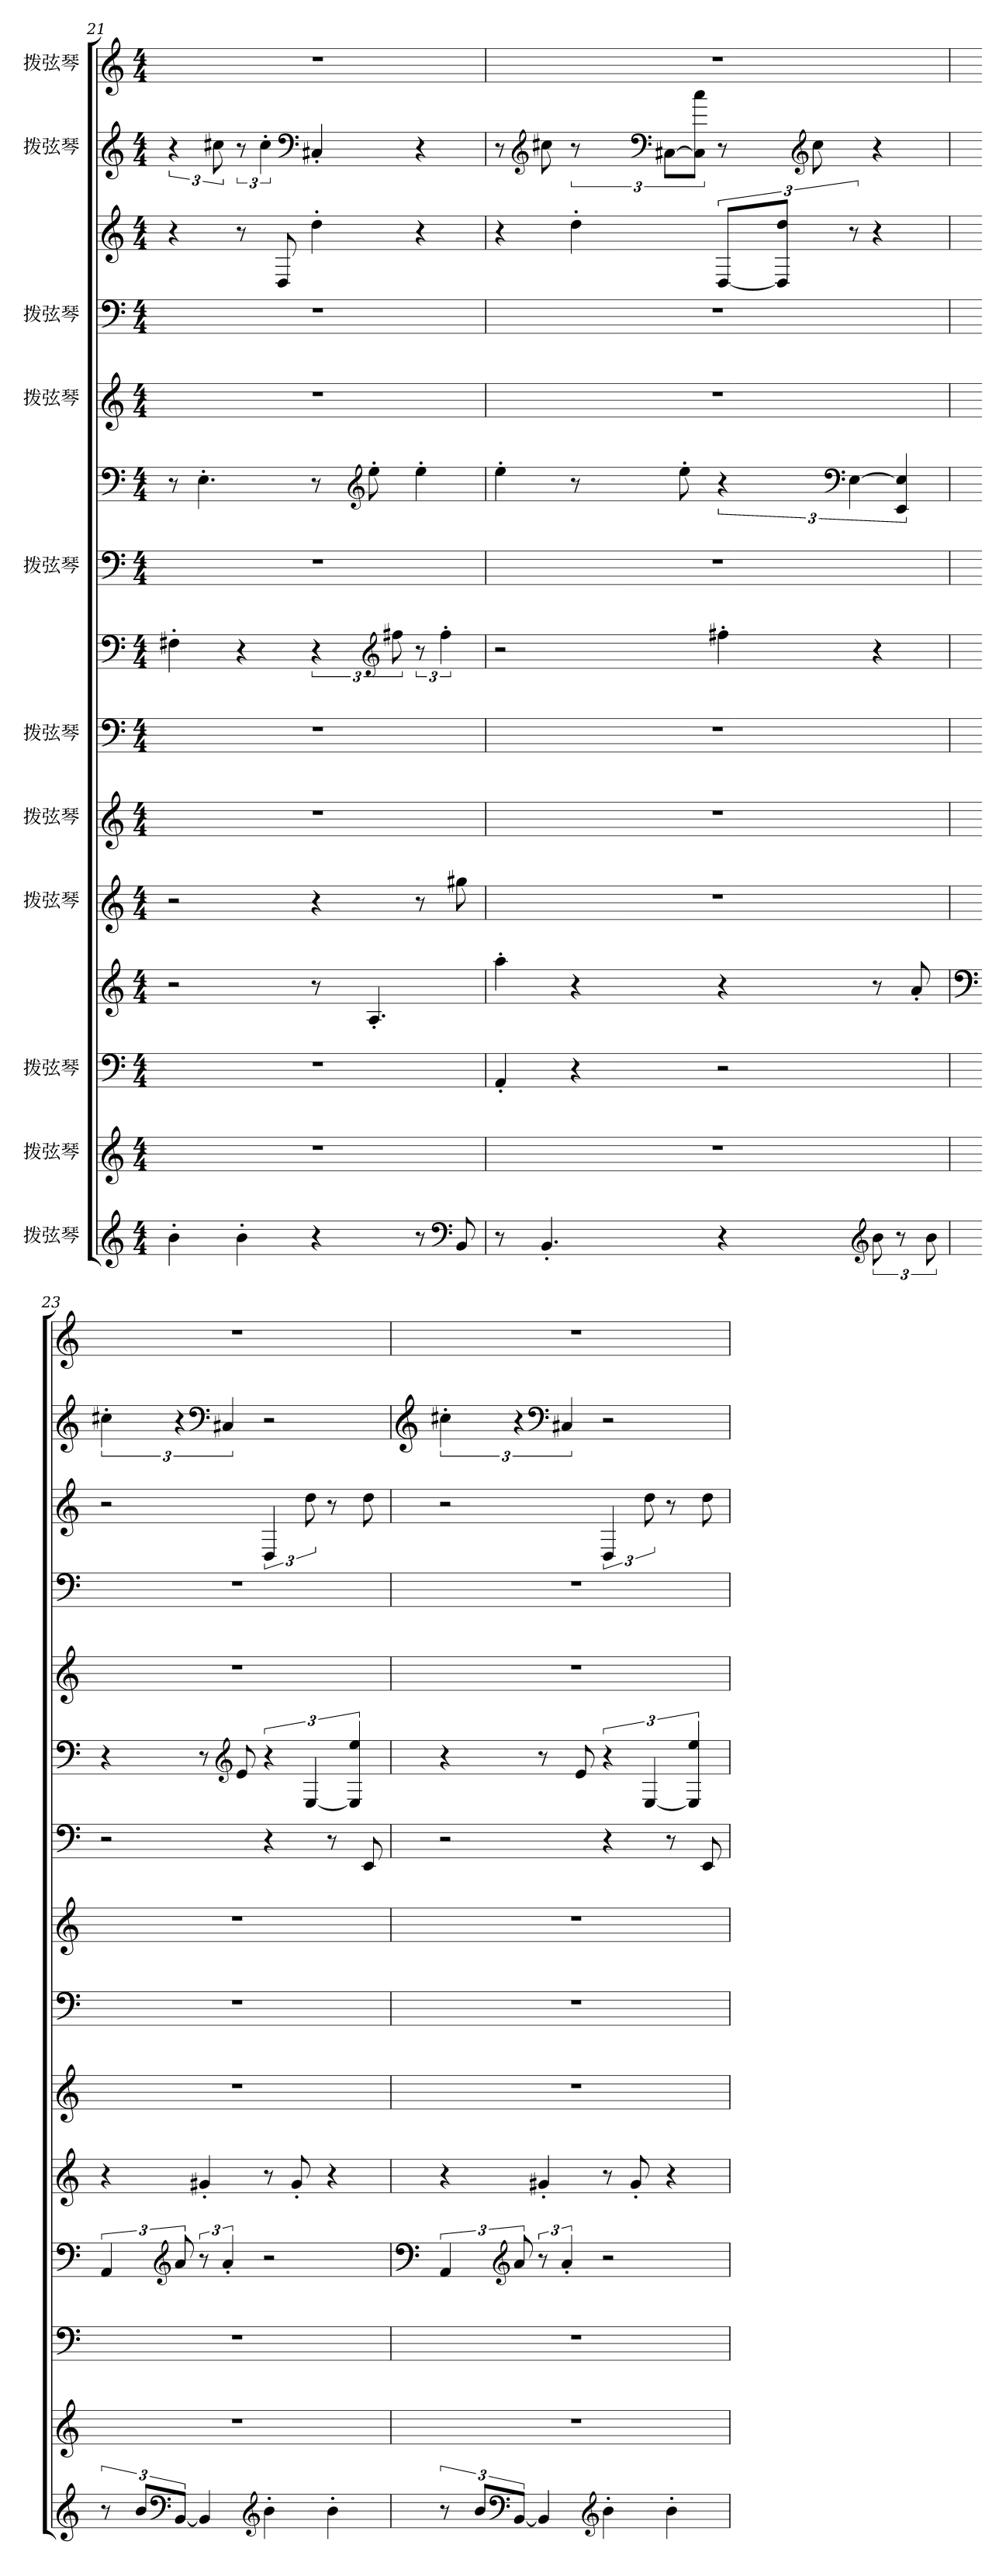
**kern	**kern	**kern	**kern	**kern	**kern	**kern	**kern	**kern	**kern	**kern	**kern	**kern	**kern	**kern
*part11	*part10	*part9	*part9	*part8	*part7	*part6	*part6	*part5	*part5	*part4	*part3	*part3	*part2	*part1
*staff15	*staff14	*staff13	*staff12	*staff11	*staff10	*staff9	*staff8	*staff7	*staff6	*staff5	*staff4	*staff3	*staff2	*staff1
*I"拨弦琴	*I"拨弦琴	*I"拨弦琴	*	*I"拨弦琴	*I"拨弦琴	*I"拨弦琴	*	*I"拨弦琴	*	*I"拨弦琴	*I"拨弦琴	*	*I"拨弦琴	*I"拨弦琴
*clefG2	*clefG2	*clefF4	*clefG2	*clefG2	*clefG2	*clefF4	*clefF4	*clefF4	*clefF4	*clefG2	*clefF4	*clefG2	*clefG2	*clefG2
*k[]	*k[]	*k[]	*k[]	*k[]	*k[]	*k[]	*k[]	*k[]	*k[]	*k[]	*k[]	*k[]	*k[]	*k[]
*M4/4	*M4/4	*M4/4	*M4/4	*M4/4	*M4/4	*M4/4	*M4/4	*M4/4	*M4/4	*M4/4	*M4/4	*M4/4	*M4/4	*M4/4
=21	=21	=21	=21	=21	=21	=21	=21	=21	=21	=21	=21	=21	=21	=21
4b'\	1r	1r	2r	2r	1r	1r	4F#X'\	1r	8r	1r	1r	4r	6r	1r
.	.	.	.	.	.	.	.	.	4.E'\	.	.	.	.	.
.	.	.	.	.	.	.	.	.	.	.	.	.	12cc#X\	.
4b'\	.	.	.	.	.	.	4r	.	.	.	.	8r	12r	.
.	.	.	.	.	.	.	.	.	.	.	.	.	6cc#'\	.
.	.	.	.	.	.	.	.	.	.	.	.	8D/	.	.
*	*	*	*	*	*	*	*	*	*	*	*	*	*clefF4	*
4r	.	.	8r	4r	.	.	6r	.	8r	.	.	4dd'\	4C#X'/	.
*	*	*	*	*	*	*	*	*	*clefG2	*	*	*	*	*
.	.	.	4.A'/	.	.	.	.	.	8ee'\	.	.	.	.	.
*	*	*	*	*	*	*	*clefG2	*	*	*	*	*	*	*
.	.	.	.	.	.	.	12ff#X\	.	.	.	.	.	.	.
8r	.	.	.	8r	.	.	12r	.	4ee'\	.	.	4r	4r	.
.	.	.	.	.	.	.	6ff#'\	.	.	.	.	.	.	.
*clefF4	*	*	*	*	*	*	*	*	*	*	*	*	*	*
8BB/	.	.	.	8gg#X\	.	.	.	.	.	.	.	.	.	.
!!LO:PB:g=z
=22	=22	=22	=22	=22	=22	=22	=22	=22	=22	=22	=22	=22	=22	=22
8r	1r	4AA'/	4aa'\	1r	1r	1r	2r	1r	4ee'\	1r	1r	4r	8r	1r
*	*	*	*	*	*	*	*	*	*	*	*	*	*clefG2	*
4.BB'/	.	.	.	.	.	.	.	.	.	.	.	.	8cc#X\	.
.	.	4r	4r	.	.	.	.	.	8r	.	.	4dd'\	12r	.
*	*	*	*	*	*	*	*	*	*	*	*	*	*clefF4	*
.	.	.	.	.	.	.	.	.	.	.	.	.	[12C#X\L	.
.	.	.	.	.	.	.	.	.	8ee'\	.	.	.	.	.
.	.	.	.	.	.	.	.	.	.	.	.	.	12C#\] 12cc#\J	.
4r	.	2r	4r	.	.	.	4ff#X'\	.	6r	.	.	[12D/L	8r	.
.	.	.	.	.	.	.	.	.	.	.	.	12D/] 12dd/J	.	.
*	*	*	*	*	*	*	*	*	*	*	*	*	*clefG2	*
.	.	.	.	.	.	.	.	.	.	.	.	.	8cc#\	.
*	*	*	*	*	*	*	*	*	*clefF4	*	*	*	*	*
.	.	.	.	.	.	.	.	.	[6E\	.	.	12r	.	.
*clefG2	*	*	*	*	*	*	*	*	*	*	*	*	*	*
12b\	.	.	8r	.	.	.	4r	.	.	.	.	4r	4r	.
12r	.	.	.	.	.	.	.	.	6EE/ 6E/]	.	.	.	.	.
.	.	.	8a'/	.	.	.	.	.	.	.	.	.	.	.
12b\	.	.	.	.	.	.	.	.	.	.	.	.	.	.
=23	=23	=23	=23	=23	=23	=23	=23	=23	=23	=23	=23	=23	=23	=23
*	*	*	*clefF4	*	*	*	*	*	*	*	*	*	*	*
12r	1r	1r	6AA/	4r	1r	1r	1r	2r	4r	1r	1r	2r	6cc#X'\	1r
12b/L	.	.	.	.	.	.	.	.	.	.	.	.	.	.
*clefF4	*	*	*clefG2	*	*	*	*	*	*	*	*	*	*	*
[12BB/J	.	.	12a/	.	.	.	.	.	.	.	.	.	6r	.
4BB/]	.	.	12r	4g#X'/	.	.	.	.	8r	.	.	.	.	.
*	*	*	*	*	*	*	*	*	*	*	*	*	*clefF4	*
.	.	.	6a'/	.	.	.	.	.	.	.	.	.	6C#X/	.
*	*	*	*	*	*	*	*	*	*clefG2	*	*	*	*	*
.	.	.	.	.	.	.	.	.	8e/	.	.	.	.	.
*clefG2	*	*	*	*	*	*	*	*	*	*	*	*	*	*
4b'\	.	.	2r	8r	.	.	.	4r	6r	.	.	6D/	2r	.
.	.	.	.	8g#'/	.	.	.	.	.	.	.	.	.	.
.	.	.	.	.	.	.	.	.	[6E/	.	.	12dd\	.	.
4b'\	.	.	.	4r	.	.	.	8r	.	.	.	8r	.	.
.	.	.	.	.	.	.	.	.	6E/] 6ee/	.	.	.	.	.
.	.	.	.	.	.	.	.	8EE/	.	.	.	8dd\	.	.
!!LO:PB:g=z
=24	=24	=24	=24	=24	=24	=24	=24	=24	=24	=24	=24	=24	=24	=24
*	*	*	*clefF4	*	*	*	*	*	*	*	*	*	*clefG2	*
12r	1r	1r	6AA/	4r	1r	1r	1r	2r	4r	1r	1r	2r	6cc#X'\	1r
12b/L	.	.	.	.	.	.	.	.	.	.	.	.	.	.
*clefF4	*	*	*clefG2	*	*	*	*	*	*	*	*	*	*	*
[12BB/J	.	.	12a/	.	.	.	.	.	.	.	.	.	6r	.
4BB/]	.	.	12r	4g#X'/	.	.	.	.	8r	.	.	.	.	.
*	*	*	*	*	*	*	*	*	*	*	*	*	*clefF4	*
.	.	.	6a'/	.	.	.	.	.	.	.	.	.	6C#X/	.
.	.	.	.	.	.	.	.	.	8e/	.	.	.	.	.
*clefG2	*	*	*	*	*	*	*	*	*	*	*	*	*	*
4b'\	.	.	2r	8r	.	.	.	4r	6r	.	.	6D/	2r	.
.	.	.	.	8g#'/	.	.	.	.	.	.	.	.	.	.
.	.	.	.	.	.	.	.	.	[6E/	.	.	12dd\	.	.
4b'\	.	.	.	4r	.	.	.	8r	.	.	.	8r	.	.
.	.	.	.	.	.	.	.	.	6E/] 6ee/	.	.	.	.	.
.	.	.	.	.	.	.	.	8EE/	.	.	.	8dd\	.	.
=	=	=	=	=	=	=	=	=	=	=	=	=	=	=
*-	*-	*-	*-	*-	*-	*-	*-	*-	*-	*-	*-	*-	*-	*-
